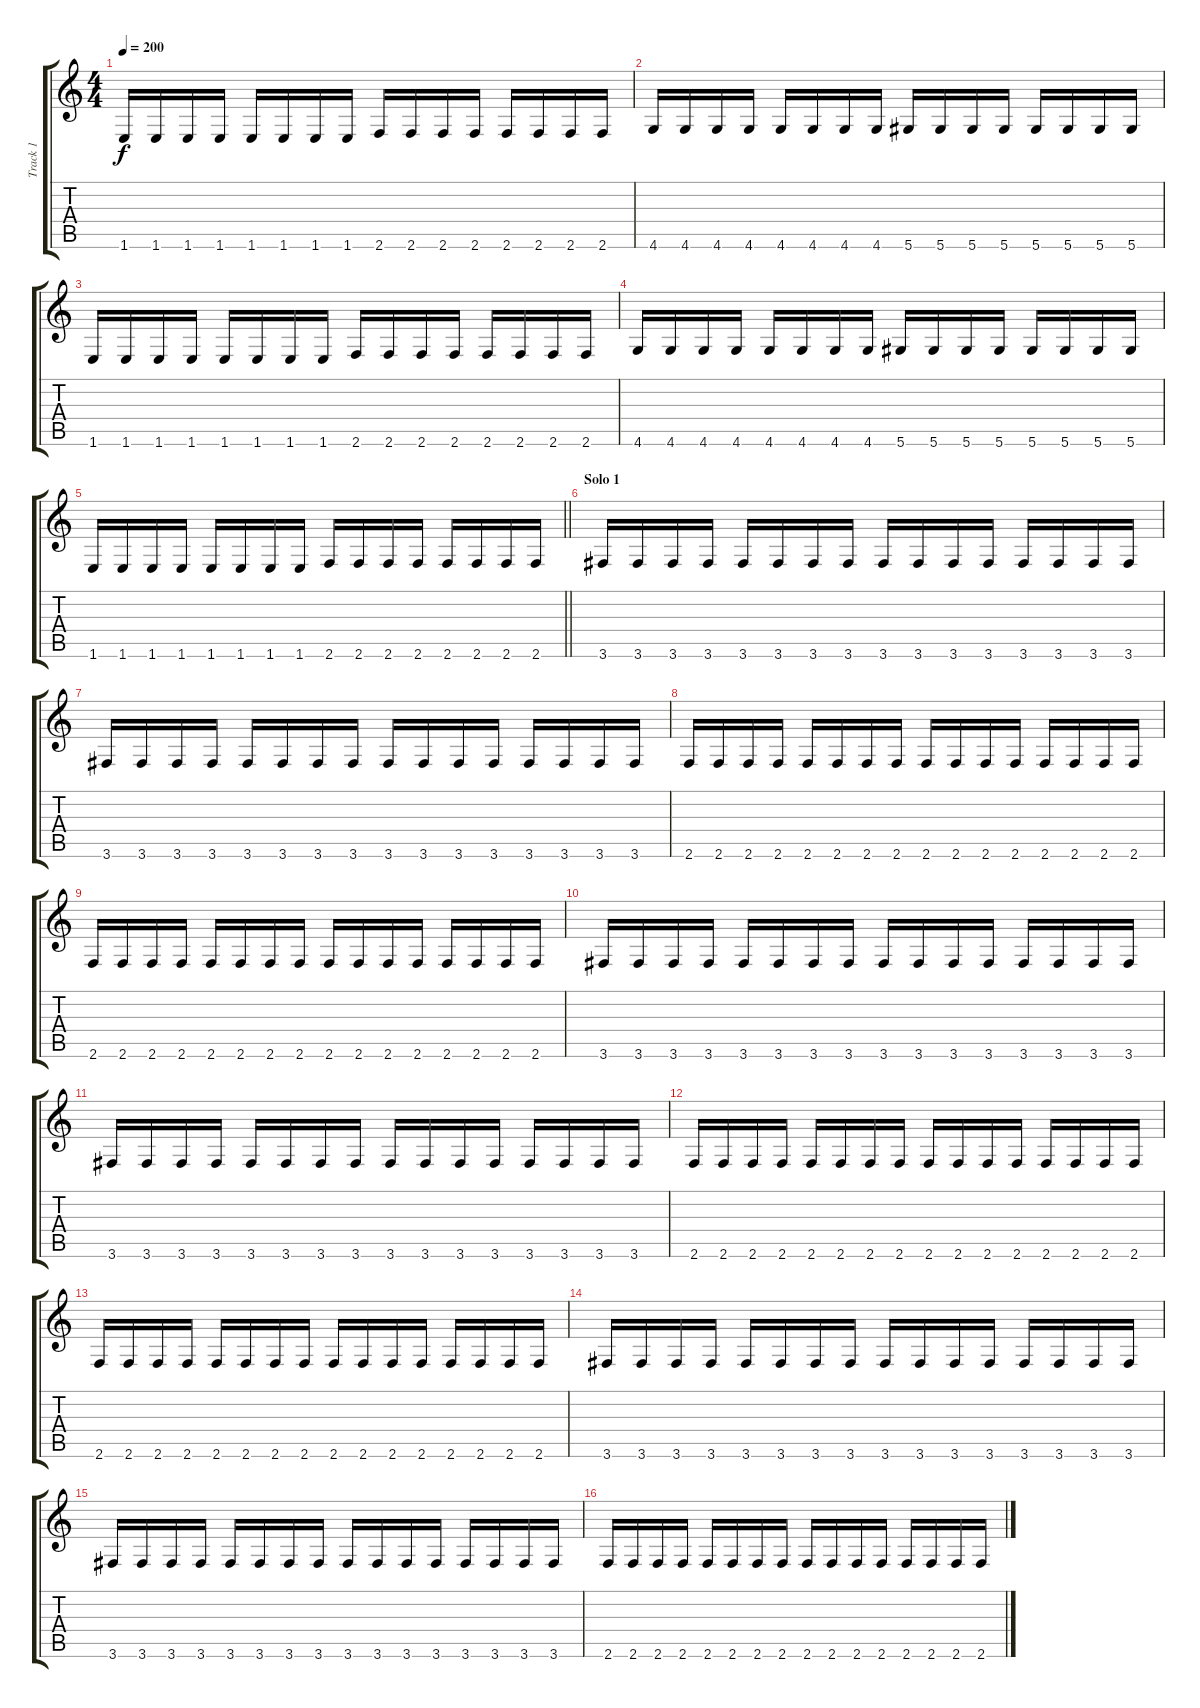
\track ("Track 1" "Track 1") {instrument distortionguitar}
\staff {score tabs}
\tuning (Eb4 Bb3 Gb3 Db3 Ab2 Eb2) {hide}
\ts (4 4)
\tempo 200
\clef g2
\ks c
1.6.16{dy f} 1.6.16 1.6.16 1.6.16 1.6.16 1.6.16 1.6.16 1.6.16 2.6.16 2.6.16 2.6.16 2.6.16 2.6.16 2.6.16 2.6.16 2.6.16 |
4.6.16 4.6.16 4.6.16 4.6.16 4.6.16 4.6.16 4.6.16 4.6.16 5.6.16 5.6.16 5.6.16 5.6.16 5.6.16 5.6.16 5.6.16 5.6.16 |
1.6.16 1.6.16 1.6.16 1.6.16 1.6.16 1.6.16 1.6.16 1.6.16 2.6.16 2.6.16 2.6.16 2.6.16 2.6.16 2.6.16 2.6.16 2.6.16 |
4.6.16 4.6.16 4.6.16 4.6.16 4.6.16 4.6.16 4.6.16 4.6.16 5.6.16 5.6.16 5.6.16 5.6.16 5.6.16 5.6.16 5.6.16 5.6.16 |
\barLineRight lightlight
1.6.16 1.6.16 1.6.16 1.6.16 1.6.16 1.6.16 1.6.16 1.6.16 2.6.16 2.6.16 2.6.16 2.6.16 2.6.16 2.6.16 2.6.16 2.6.16 |
\section ("" "Solo 1")
3.6.16 3.6.16 3.6.16 3.6.16 3.6.16 3.6.16 3.6.16 3.6.16 3.6.16 3.6.16 3.6.16 3.6.16 3.6.16 3.6.16 3.6.16 3.6.16 |
3.6.16 3.6.16 3.6.16 3.6.16 3.6.16 3.6.16 3.6.16 3.6.16 3.6.16 3.6.16 3.6.16 3.6.16 3.6.16 3.6.16 3.6.16 3.6.16 |
2.6.16 2.6.16 2.6.16 2.6.16 2.6.16 2.6.16 2.6.16 2.6.16 2.6.16 2.6.16 2.6.16 2.6.16 2.6.16 2.6.16 2.6.16 2.6.16 |
2.6.16 2.6.16 2.6.16 2.6.16 2.6.16 2.6.16 2.6.16 2.6.16 2.6.16 2.6.16 2.6.16 2.6.16 2.6.16 2.6.16 2.6.16 2.6.16 |
3.6.16 3.6.16 3.6.16 3.6.16 3.6.16 3.6.16 3.6.16 3.6.16 3.6.16 3.6.16 3.6.16 3.6.16 3.6.16 3.6.16 3.6.16 3.6.16 |
3.6.16 3.6.16 3.6.16 3.6.16 3.6.16 3.6.16 3.6.16 3.6.16 3.6.16 3.6.16 3.6.16 3.6.16 3.6.16 3.6.16 3.6.16 3.6.16 |
2.6.16 2.6.16 2.6.16 2.6.16 2.6.16 2.6.16 2.6.16 2.6.16 2.6.16 2.6.16 2.6.16 2.6.16 2.6.16 2.6.16 2.6.16 2.6.16 |
2.6.16 2.6.16 2.6.16 2.6.16 2.6.16 2.6.16 2.6.16 2.6.16 2.6.16 2.6.16 2.6.16 2.6.16 2.6.16 2.6.16 2.6.16 2.6.16 |
3.6.16 3.6.16 3.6.16 3.6.16 3.6.16 3.6.16 3.6.16 3.6.16 3.6.16 3.6.16 3.6.16 3.6.16 3.6.16 3.6.16 3.6.16 3.6.16 |
3.6.16 3.6.16 3.6.16 3.6.16 3.6.16 3.6.16 3.6.16 3.6.16 3.6.16 3.6.16 3.6.16 3.6.16 3.6.16 3.6.16 3.6.16 3.6.16 |
2.6.16 2.6.16 2.6.16 2.6.16 2.6.16 2.6.16 2.6.16 2.6.16 2.6.16 2.6.16 2.6.16 2.6.16 2.6.16 2.6.16 2.6.16 2.6.16
